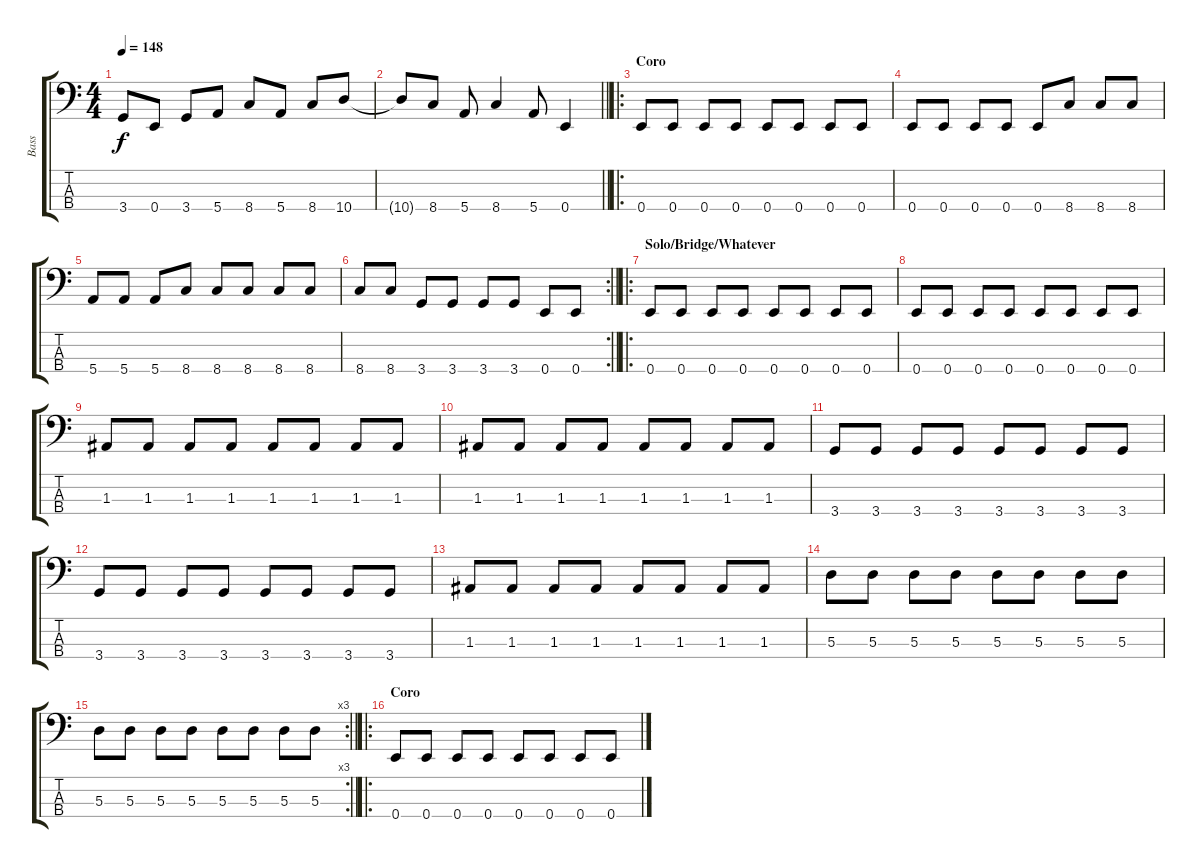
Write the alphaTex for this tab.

\track ("Bass" "Bass") {instrument electricbasspick}
\staff {score tabs}
\tuning (G2 D2 A1 E1) {hide}
\ts (4 4)
\tempo 148
\clef f4
\ks c
3.4.8{dy f} 0.4.8 3.4.8 5.4.8 8.4.8 5.4.8 8.4.8 10.4.8 |
\barLineRight lightlight
10.4{t}.8 8.4.8 5.4.8 8.4.4 5.4.8 0.4.4 |
\ro
\section ("" "Coro")
0.4.8 0.4.8 0.4.8 0.4.8 0.4.8 0.4.8 0.4.8 0.4.8 |
0.4.8 0.4.8 0.4.8 0.4.8 0.4.8 8.4.8 8.4.8 8.4.8 |
5.4.8 5.4.8 5.4.8 8.4.8 8.4.8 8.4.8 8.4.8 8.4.8 |
\rc 2
\barLineRight lightlight
8.4.8 8.4.8 3.4.8 3.4.8 3.4.8 3.4.8 0.4.8 0.4.8 |
\ro
\section ("" "Solo/Bridge/Whatever")
0.4.8 0.4.8 0.4.8 0.4.8 0.4.8 0.4.8 0.4.8 0.4.8 |
0.4.8 0.4.8 0.4.8 0.4.8 0.4.8 0.4.8 0.4.8 0.4.8 |
1.3.8 1.3.8 1.3.8 1.3.8 1.3.8 1.3.8 1.3.8 1.3.8 |
1.3.8 1.3.8 1.3.8 1.3.8 1.3.8 1.3.8 1.3.8 1.3.8 |
3.4.8 3.4.8 3.4.8 3.4.8 3.4.8 3.4.8 3.4.8 3.4.8 |
3.4.8 3.4.8 3.4.8 3.4.8 3.4.8 3.4.8 3.4.8 3.4.8 |
1.3.8 1.3.8 1.3.8 1.3.8 1.3.8 1.3.8 1.3.8 1.3.8 |
5.3.8 5.3.8 5.3.8 5.3.8 5.3.8 5.3.8 5.3.8 5.3.8 |
\rc 3
\barLineRight lightlight
5.3.8 5.3.8 5.3.8 5.3.8 5.3.8 5.3.8 5.3.8 5.3.8 |
\ro
\section ("" "Coro")
0.4.8 0.4.8 0.4.8 0.4.8 0.4.8 0.4.8 0.4.8 0.4.8
